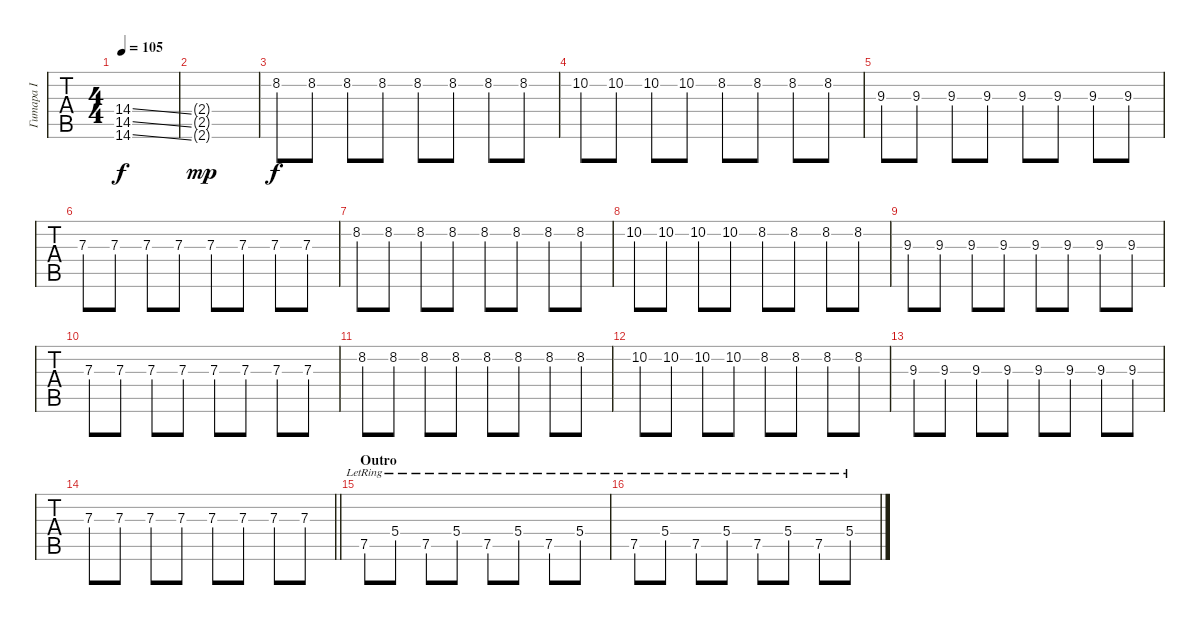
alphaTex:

\track ("Гитара I" "Гитара I") {instrument electricguitarjazz}
\staff {tabs}
\tuning (E4 B3 G3 D3 A2 D2) {hide}
\ts (4 4)
\tempo 105
\clef g2
\ks c
(14.4{ss} 14.5{ss} 14.6{ss}).1{dy f} |
(2.4{g} 2.5{g} 2.6{g}).1{dy mp} |
8.2.8{dy f instrument electricguitarjazz} 8.2.8 8.2.8 8.2.8 8.2.8 8.2.8 8.2.8 8.2.8 |
10.2.8 10.2.8 10.2.8 10.2.8 8.2.8 8.2.8 8.2.8 8.2.8 |
9.3.8 9.3.8 9.3.8 9.3.8 9.3.8 9.3.8 9.3.8 9.3.8 |
7.3.8 7.3.8 7.3.8 7.3.8 7.3.8 7.3.8 7.3.8 7.3.8 |
8.2.8 8.2.8 8.2.8 8.2.8 8.2.8 8.2.8 8.2.8 8.2.8 |
10.2.8 10.2.8 10.2.8 10.2.8 8.2.8 8.2.8 8.2.8 8.2.8 |
9.3.8 9.3.8 9.3.8 9.3.8 9.3.8 9.3.8 9.3.8 9.3.8 |
7.3.8 7.3.8 7.3.8 7.3.8 7.3.8 7.3.8 7.3.8 7.3.8 |
8.2.8 8.2.8 8.2.8 8.2.8 8.2.8 8.2.8 8.2.8 8.2.8 |
10.2.8 10.2.8 10.2.8 10.2.8 8.2.8 8.2.8 8.2.8 8.2.8 |
9.3.8 9.3.8 9.3.8 9.3.8 9.3.8 9.3.8 9.3.8 9.3.8 |
\barLineRight lightlight
7.3.8 7.3.8 7.3.8 7.3.8 7.3.8 7.3.8 7.3.8 7.3.8 |
\section ("" "Outro")
7.5{lr}.8 5.4{lr}.8 7.5{lr}.8 5.4{lr}.8 7.5{lr}.8 5.4{lr}.8 7.5{lr}.8 5.4{lr}.8 |
7.5{lr}.8 5.4{lr}.8 7.5{lr}.8 5.4{lr}.8 7.5{lr}.8 5.4{lr}.8 7.5{lr}.8 5.4{lr}.8
